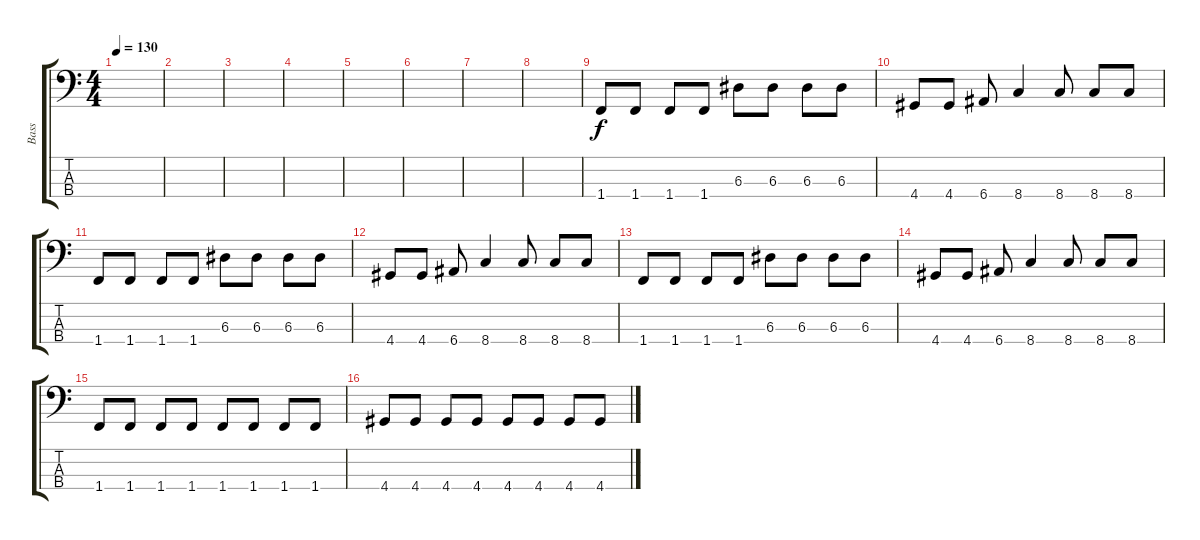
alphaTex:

\track ("Bass" "Bass") {instrument electricbasspick}
\staff {score tabs}
\tuning (G2 D2 A1 E1) {hide}
\ts (4 4)
\tempo 130
\clef f4
\ks c
|
|
|
|
|
|
|
|
1.4.8 1.4.8 1.4.8 1.4.8 6.3.8 6.3.8 6.3.8 6.3.8 |
4.4.8 4.4.8 6.4.8 8.4.4 8.4.8 8.4.8 8.4.8 |
1.4.8 1.4.8 1.4.8 1.4.8 6.3.8 6.3.8 6.3.8 6.3.8 |
4.4.8 4.4.8 6.4.8 8.4.4 8.4.8 8.4.8 8.4.8 |
1.4.8 1.4.8 1.4.8 1.4.8 6.3.8 6.3.8 6.3.8 6.3.8 |
4.4.8 4.4.8 6.4.8 8.4.4 8.4.8 8.4.8 8.4.8 |
1.4.8 1.4.8 1.4.8 1.4.8 1.4.8 1.4.8 1.4.8 1.4.8 |
4.4.8 4.4.8 4.4.8 4.4.8 4.4.8 4.4.8 4.4.8 4.4.8
